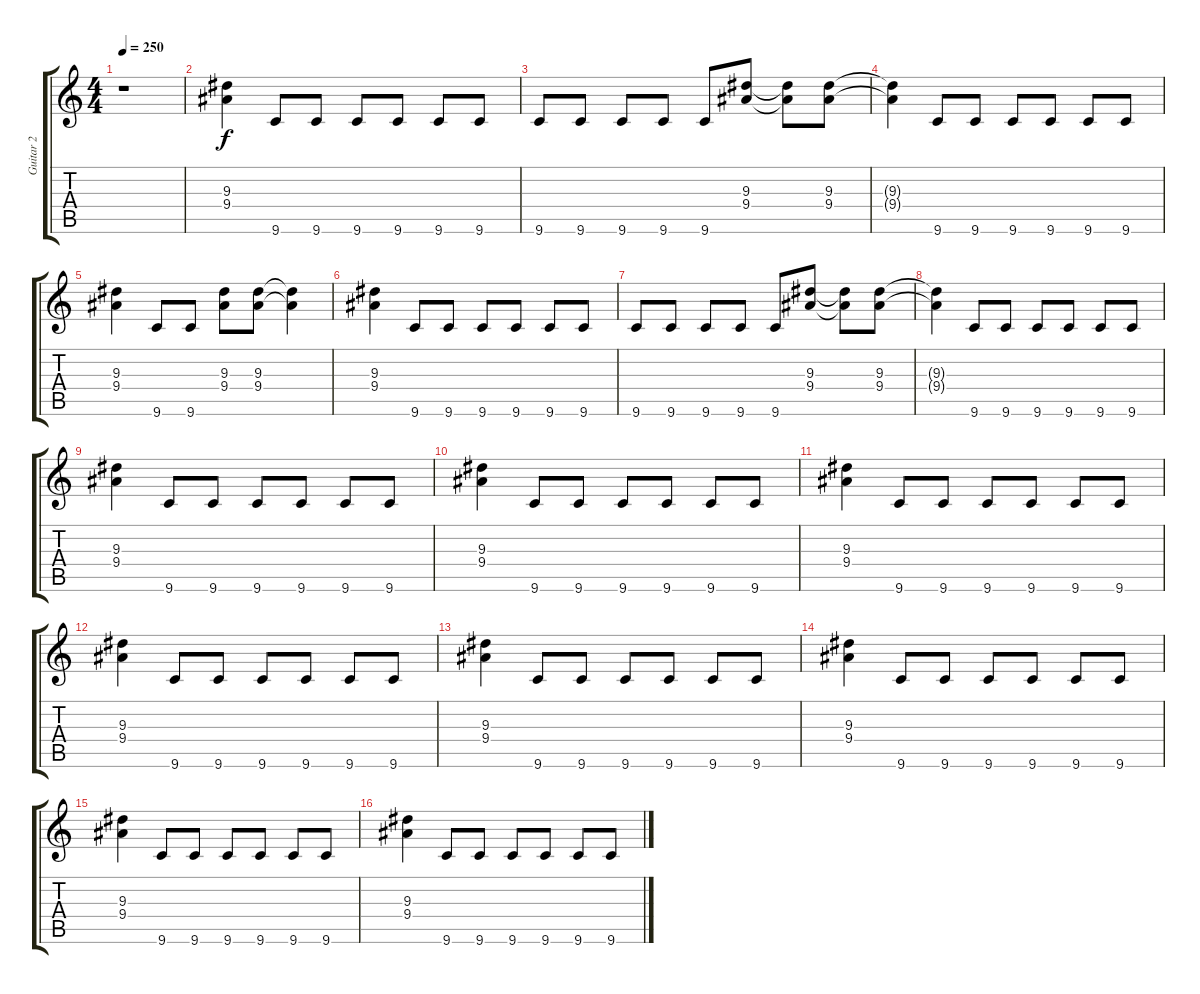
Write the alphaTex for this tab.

\track ("Guitar 2" "Guitar 2") {instrument overdrivenguitar}
\staff {score tabs}
\tuning (Eb4 Bb3 Gb3 Db3 Ab2 Eb2) {hide}
\ts (4 4)
\tempo 250
\clef g2
\ks c
r.1{dy f} |
(9.3 9.4).4 9.6.8 9.6.8 9.6.8 9.6.8 9.6.8 9.6.8 |
9.6.8 9.6.8 9.6.8 9.6.8 9.6.8 (9.3 9.4).8 (9.3{t} 9.4{t}).8 (9.3 9.4).8 |
(9.3{t} 9.4{t}).4 9.6.8 9.6.8 9.6.8 9.6.8 9.6.8 9.6.8 |
(9.3 9.4).4 9.6.8 9.6.8 (9.3 9.4).8 (9.3 9.4).8 (9.3{t} 9.4{t}).4 |
(9.3 9.4).4 9.6.8 9.6.8 9.6.8 9.6.8 9.6.8 9.6.8 |
9.6.8 9.6.8 9.6.8 9.6.8 9.6.8 (9.3 9.4).8 (9.3{t} 9.4{t}).8 (9.3 9.4).8 |
(9.3{t} 9.4{t}).4 9.6.8 9.6.8 9.6.8 9.6.8 9.6.8 9.6.8 |
(9.3 9.4).4 9.6.8 9.6.8 9.6.8 9.6.8 9.6.8 9.6.8 |
(9.3 9.4).4 9.6.8 9.6.8 9.6.8 9.6.8 9.6.8 9.6.8 |
(9.3 9.4).4 9.6.8 9.6.8 9.6.8 9.6.8 9.6.8 9.6.8 |
(9.3 9.4).4 9.6.8 9.6.8 9.6.8 9.6.8 9.6.8 9.6.8 |
(9.3 9.4).4 9.6.8 9.6.8 9.6.8 9.6.8 9.6.8 9.6.8 |
(9.3 9.4).4 9.6.8 9.6.8 9.6.8 9.6.8 9.6.8 9.6.8 |
(9.3 9.4).4 9.6.8 9.6.8 9.6.8 9.6.8 9.6.8 9.6.8 |
(9.3 9.4).4 9.6.8 9.6.8 9.6.8 9.6.8 9.6.8 9.6.8
